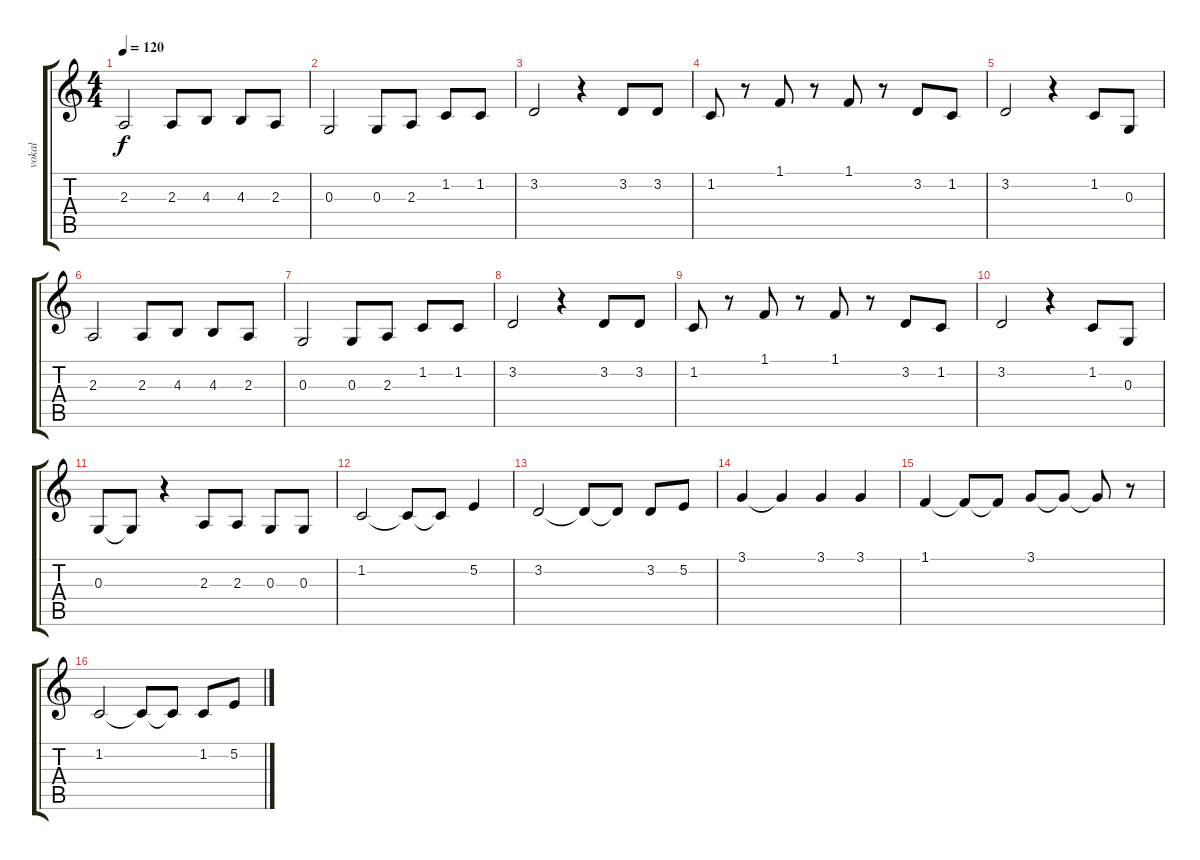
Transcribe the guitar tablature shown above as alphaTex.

\track ("vokal" "vokal") {instrument clarinet}
\staff {score tabs}
\tuning (E4 B3 G3 D3 A2 E2) {hide}
\ts (4 4)
\tempo 120
\clef g2
\ks c
2.3.2{dy f} 2.3.8 4.3.8 4.3.8 2.3.8 |
0.3.2 0.3.8 2.3.8 1.2.8 1.2.8 |
3.2.2 r.4 3.2.8 3.2.8 |
1.2.8 r.8 1.1.8 r.8 1.1.8 r.8 3.2.8 1.2.8 |
3.2.2 r.4 1.2.8 0.3.8 |
2.3.2 2.3.8 4.3.8 4.3.8 2.3.8 |
0.3.2 0.3.8 2.3.8 1.2.8 1.2.8 |
3.2.2 r.4 3.2.8 3.2.8 |
1.2.8 r.8 1.1.8 r.8 1.1.8 r.8 3.2.8 1.2.8 |
3.2.2 r.4 1.2.8 0.3.8 |
0.3.8 0.3{t}.8 r.4 2.3.8 2.3.8 0.3.8 0.3.8 |
1.2.2 1.2{t}.8 1.2{t}.8 5.2.4 |
3.2.2 3.2{t}.8 3.2{t}.8 3.2.8 5.2.8 |
3.1.4 3.1{t}.4 3.1.4 3.1.4 |
1.1.4 1.1{t}.8 1.1{t}.8 3.1.8 3.1{t}.8 3.1{t}.8 r.8 |
1.2.2 1.2{t}.8 1.2{t}.8 1.2.8 5.2.8
